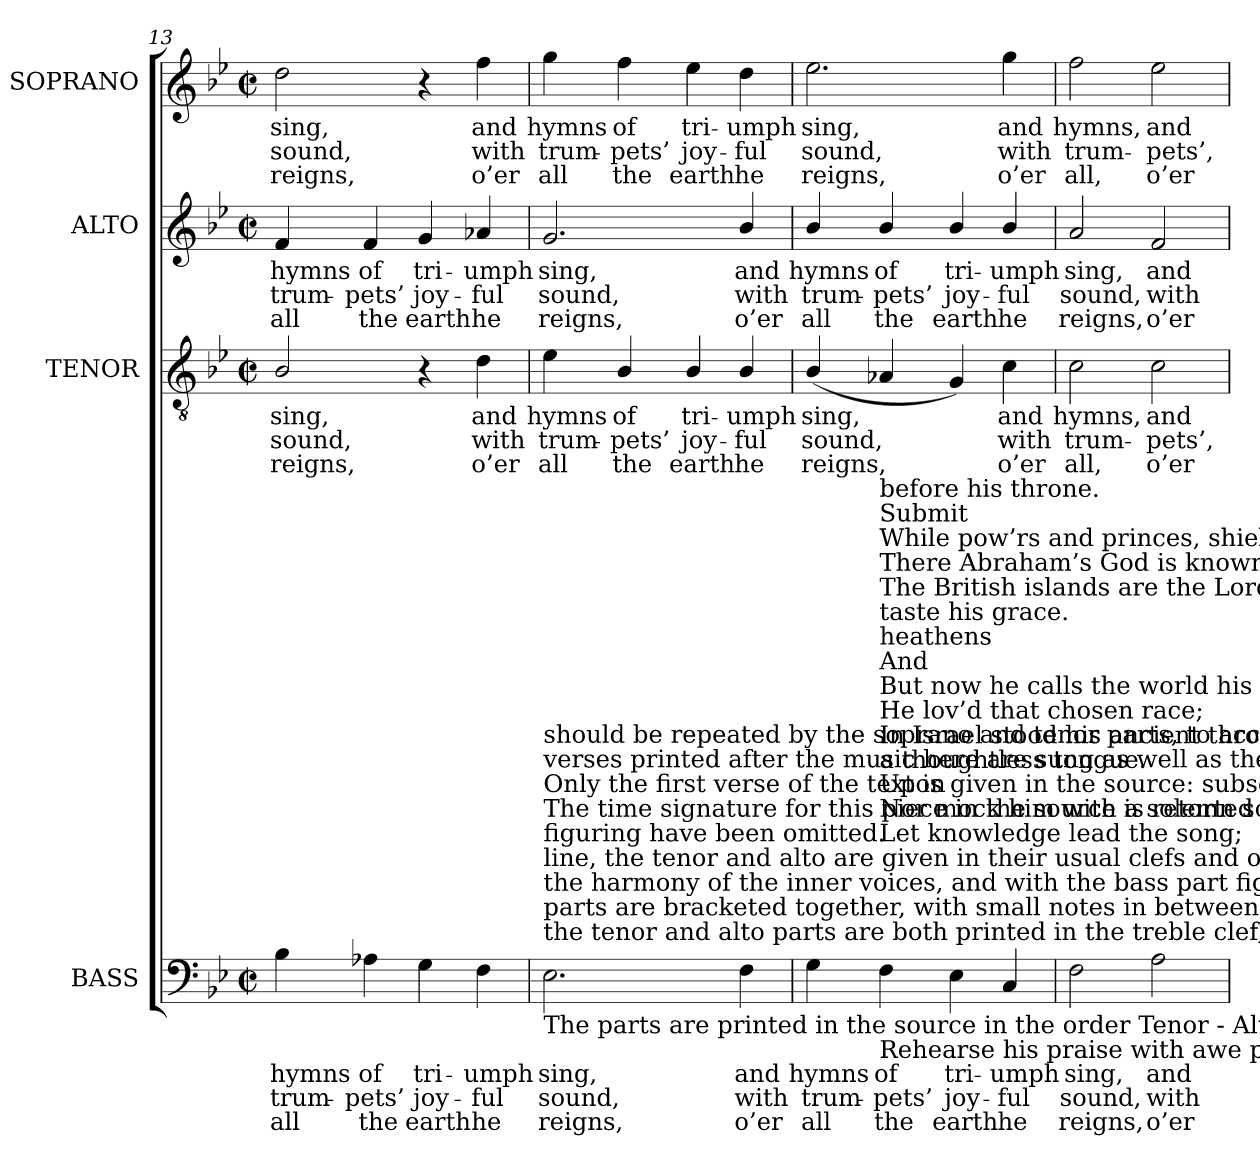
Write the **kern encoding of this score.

**kern	**text	**text	**text	**kern	**text	**text	**text	**kern	**text	**text	**text	**kern	**text	**text	**text
*part4	*part4	*part4	*part4	*part3	*part3	*part3	*part3	*part2	*part2	*part2	*part2	*part1	*part1	*part1	*part1
*staff4	*staff4	*staff4	*staff4	*staff3	*staff3	*staff3	*staff3	*staff2	*staff2	*staff2	*staff2	*staff1	*staff1	*staff1	*staff1
*I"BASS	*	*	*	*I"TENOR	*	*	*	*I"ALTO	*	*	*	*I"SOPRANO	*	*	*
*I'B.	*	*	*	*I'T.	*	*	*	*I'A.	*	*	*	*I'S.	*	*	*
*clefF4	*	*	*	*clefGv2	*	*	*	*clefG2	*	*	*	*clefG2	*	*	*
*	*	*	*	*ITrd7c12	*	*	*	*	*	*	*	*	*	*	*
*k[b-e-]	*	*	*	*k[b-e-]	*	*	*	*k[b-e-]	*	*	*	*k[b-e-]	*	*	*
*B-:	*	*	*	*B-:	*	*	*	*B-:	*	*	*	*B-:	*	*	*
*M2/2	*	*	*	*M2/2	*	*	*	*M2/2	*	*	*	*M2/2	*	*	*
*met(c|)	*	*	*	*met(c|)	*	*	*	*met(c|)	*	*	*	*met(c|)	*	*	*
=13	=13	=13	=13	=13	=13	=13	=13	=13	=13	=13	=13	=13	=13	=13	=13
!	!LO:LY:b:color=#000000	!LO:LY:b:color=#000000	!LO:LY:b:color=#000000	!	!	!	!	!	!	!	!	!	!	!	!
!	!	!	!	!	!LO:LY:b:color=#000000	!LO:LY:b:color=#000000	!LO:LY:b:color=#000000	!	!	!	!	!	!	!	!
!	!	!	!	!	!	!	!	!	!LO:LY:b:color=#000000	!LO:LY:b:color=#000000	!LO:LY:b:color=#000000	!	!	!	!
!	!	!	!	!	!	!	!	!	!	!	!	!	!LO:LY:b:color=#000000	!LO:LY:b:color=#000000	!LO:LY:b:color=#000000
4B-i\	hymns	trum-	all	2BB-i/	sing,	sound,	reigns,	4fi/	hymns	trum-	all	2ddi\	sing,	sound,	reigns,
!	!LO:LY:b:color=#000000	!LO:LY:b:color=#000000	!LO:LY:b:color=#000000	!	!	!	!	!	!	!	!	!	!	!	!
!	!	!	!	!	!	!	!	!	!LO:LY:b:color=#000000	!LO:LY:b:color=#000000	!LO:LY:b:color=#000000	!	!	!	!
4A-Xi\	of	-pets’	the	.	.	.	.	4fi/	of	-pets’	the	.	.	.	.
!	!LO:LY:b:color=#000000	!LO:LY:b:color=#000000	!LO:LY:b:color=#000000	!	!	!	!	!	!	!	!	!	!	!	!
!	!	!	!	!	!	!	!	!	!LO:LY:b:color=#000000	!LO:LY:b:color=#000000	!LO:LY:b:color=#000000	!	!	!	!
4Gi\	tri-	joy-	earth	4r	.	.	.	4gi/	tri-	joy-	earth	4r	.	.	.
!	!LO:LY:b:color=#000000	!LO:LY:b:color=#000000	!LO:LY:b:color=#000000	!	!	!	!	!	!	!	!	!	!	!	!
!	!	!	!	!	!LO:LY:b:color=#000000	!LO:LY:b:color=#000000	!LO:LY:b:color=#000000	!	!	!	!	!	!	!	!
!	!	!	!	!	!	!	!	!	!LO:LY:b:color=#000000	!LO:LY:b:color=#000000	!LO:LY:b:color=#000000	!	!	!	!
!	!	!	!	!	!	!	!	!	!	!	!	!	!LO:LY:b:color=#000000	!LO:LY:b:color=#000000	!LO:LY:b:color=#000000
4Fi\	-umph	-ful	he	4Di\	and	with	o’er	4a-Xi/	-umph	-ful	he	4ffi\	and	with	o’er
!!LO:PB:g=z
=14	=14	=14	=14	=14	=14	=14	=14	=14	=14	=14	=14	=14	=14	=14	=14
!	!LO:LY:b:color=#000000	!LO:LY:b:color=#000000	!LO:LY:b:color=#000000	!	!	!	!	!	!	!	!	!	!	!	!
!	!	!	!	!	!LO:LY:b:color=#000000	!LO:LY:b:color=#000000	!LO:LY:b:color=#000000	!	!	!	!	!	!	!	!
!	!	!	!	!	!	!	!	!	!LO:LY:b:color=#000000	!LO:LY:b:color=#000000	!LO:LY:b:color=#000000	!	!	!	!
!LO:TX:b:t=The parts are printed in the source in the order Tenor - Alto - Air - [Bass] (as identified in the first tune in the book)&colon;	!	!	!	!	!	!	!	!	!	!	!	!	!	!	!
!LO:TX:t=the tenor and alto parts are both printed in the treble clef, an octave above sounding pitch, and the air and bass	!	!	!	!	!	!	!	!	!	!	!	!	!	!	!
!LO:TX:t=parts are bracketed together, with small notes in between filling out a keyboard accompaniment that largely doubles	!	!	!	!	!	!	!	!	!	!	!	!	!	!	!
!LO:TX:t=the harmony of the inner voices, and with the bass part figured. In this edition, the air has been treated as the soprano	!	!	!	!	!	!	!	!	!	!	!	!	!	!	!
!LO:TX:t=line, the tenor and alto are given in their usual clefs and octaves, and the keyboard accompaniment notes and bass	!	!	!	!	!	!	!	!	!	!	!	!	!	!	!
!LO:TX:t=figuring have been omitted.	!	!	!	!	!	!	!	!	!	!	!	!	!	!	!
!LO:TX:t=The time signature for this piece in the source is retorted time.	!	!	!	!	!	!	!	!	!	!	!	!	!	!	!
!LO:TX:t=Only the first verse of the text is given in the source&colon; subsequent verses have been added here editorially. If the	!	!	!	!	!	!	!	!	!	!	!	!	!	!	!
!LO:TX:t=verses printed after the music here are sung as well as the underlaid verses, then the words which are underlined	!	!	!	!	!	!	!	!	!	!	!	!	!	!	!
!LO:TX:t=should be repeated by the soprano and tenor parts, to accommodate the repeat of a partial line in the tune.	!	!	!	!	!	!	!	!	!	!	!	!	!	!	!
!	!	!	!	!	!	!	!	!	!	!	!	!	!LO:LY:b:color=#000000	!LO:LY:b:color=#000000	!LO:LY:b:color=#000000
2.E-i\	sing,	sound,	reigns,	4E-i\	hymns	trum-	all	2.gi/	sing,	sound,	reigns,	4ggi\	hymns	trum-	all
!	!	!	!	!	!LO:LY:b:color=#000000	!LO:LY:b:color=#000000	!LO:LY:b:color=#000000	!	!	!	!	!	!	!	!
!	!	!	!	!	!	!	!	!	!	!	!	!	!LO:LY:b:color=#000000	!LO:LY:b:color=#000000	!LO:LY:b:color=#000000
.	.	.	.	4BB-i/	of	-pets’	the	.	.	.	.	4ffi\	of	-pets’	the
!	!	!	!	!	!LO:LY:b:color=#000000	!LO:LY:b:color=#000000	!LO:LY:b:color=#000000	!	!	!	!	!	!	!	!
!	!	!	!	!	!	!	!	!	!	!	!	!	!LO:LY:b:color=#000000	!LO:LY:b:color=#000000	!LO:LY:b:color=#000000
.	.	.	.	4BB-i/	tri-	joy-	earth	.	.	.	.	4ee-i\	tri-	joy-	earth
!	!LO:LY:b:color=#000000	!LO:LY:b:color=#000000	!LO:LY:b:color=#000000	!	!	!	!	!	!	!	!	!	!	!	!
!	!	!	!	!	!LO:LY:b:color=#000000	!LO:LY:b:color=#000000	!LO:LY:b:color=#000000	!	!	!	!	!	!	!	!
!	!	!	!	!	!	!	!	!	!LO:LY:b:color=#000000	!LO:LY:b:color=#000000	!LO:LY:b:color=#000000	!	!	!	!
!	!	!	!	!	!	!	!	!	!	!	!	!	!LO:LY:b:color=#000000	!LO:LY:b:color=#000000	!LO:LY:b:color=#000000
4Fi\	and	with	o’er	4BB-i/	-umph	-ful	he	4b-i/	and	with	o’er	4ddi\	-umph	-ful	he
=15	=15	=15	=15	=15	=15	=15	=15	=15	=15	=15	=15	=15	=15	=15	=15
!	!LO:LY:b:color=#000000	!LO:LY:b:color=#000000	!LO:LY:b:color=#000000	!	!	!	!	!	!	!	!	!	!	!	!
!	!	!	!	!	!LO:LY:b:color=#000000	!LO:LY:b:color=#000000	!LO:LY:b:color=#000000	!	!	!	!	!	!	!	!
!	!	!	!	!	!	!	!	!	!LO:LY:b:color=#000000	!LO:LY:b:color=#000000	!LO:LY:b:color=#000000	!	!	!	!
!	!	!	!	!	!	!	!	!	!	!	!	!	!LO:LY:b:color=#000000	!LO:LY:b:color=#000000	!LO:LY:b:color=#000000
4Gi\	hymns	trum-	all	(4BB-i/	sing,	sound,	reigns,	4b-i/	hymns	trum-	all	2.ee-i\	sing,	sound,	reigns,
!	!LO:LY:b:color=#000000	!LO:LY:b:color=#000000	!LO:LY:b:color=#000000	!	!	!	!	!	!	!	!	!	!	!	!
!LO:TX:b:t=Rehearse his praise with awe profound,	!	!	!	!	!	!	!	!	!	!	!	!	!	!	!
!LO:TX:t=Let knowledge lead the song;	!	!	!	!	!	!	!	!	!	!	!	!	!	!	!
!LO:TX:t=Nor mock him with a solemn sound	!	!	!	!	!	!	!	!	!	!	!	!	!	!	!
!LO:TX:t=Upon	!	!	!	!	!	!	!	!	!	!	!	!	!	!	!
!LO:TX:t=a thoughtless tongue.	!	!	!	!	!	!	!	!	!	!	!	!	!	!	!
!LO:TX:t=In Israel stood his ancient throne,	!	!	!	!	!	!	!	!	!	!	!	!	!	!	!
!LO:TX:t=He lov’d that chosen race;	!	!	!	!	!	!	!	!	!	!	!	!	!	!	!
!LO:TX:t=But now he calls the world his own,	!	!	!	!	!	!	!	!	!	!	!	!	!	!	!
!LO:TX:t=And	!	!	!	!	!	!	!	!	!	!	!	!	!	!	!
!LO:TX:t=heathens	!	!	!	!	!	!	!	!	!	!	!	!	!	!	!
!LO:TX:t=taste his grace.	!	!	!	!	!	!	!	!	!	!	!	!	!	!	!
!LO:TX:t=The British islands are the Lord’s,	!	!	!	!	!	!	!	!	!	!	!	!	!	!	!
!LO:TX:t=There Abraham’s God is known,	!	!	!	!	!	!	!	!	!	!	!	!	!	!	!
!LO:TX:t=While pow’rs and princes, shields and swords,	!	!	!	!	!	!	!	!	!	!	!	!	!	!	!
!LO:TX:t=Submit	!	!	!	!	!	!	!	!	!	!	!	!	!	!	!
!LO:TX:t=before his throne.	!	!	!	!	!	!	!	!	!	!	!	!	!	!	!
!	!	!	!	!	!	!	!	!	!LO:LY:b:color=#000000	!LO:LY:b:color=#000000	!LO:LY:b:color=#000000	!	!	!	!
4Fi\	of	-pets’	the	4AA-Xi/	.	.	.	4b-i/	of	-pets’	the	.	.	.	.
!	!LO:LY:b:color=#000000	!LO:LY:b:color=#000000	!LO:LY:b:color=#000000	!	!	!	!	!	!	!	!	!	!	!	!
!	!	!	!	!	!	!	!	!	!LO:LY:b:color=#000000	!LO:LY:b:color=#000000	!LO:LY:b:color=#000000	!	!	!	!
4E-i\	tri-	joy-	earth	4GGi/)	.	.	.	4b-i/	tri-	joy-	earth	.	.	.	.
!	!LO:LY:b:color=#000000	!LO:LY:b:color=#000000	!LO:LY:b:color=#000000	!	!	!	!	!	!	!	!	!	!	!	!
!	!	!	!	!	!LO:LY:b:color=#000000	!LO:LY:b:color=#000000	!LO:LY:b:color=#000000	!	!	!	!	!	!	!	!
!	!	!	!	!	!	!	!	!	!LO:LY:b:color=#000000	!LO:LY:b:color=#000000	!LO:LY:b:color=#000000	!	!	!	!
!	!	!	!	!	!	!	!	!	!	!	!	!	!LO:LY:b:color=#000000	!LO:LY:b:color=#000000	!LO:LY:b:color=#000000
4Ci/	-umph	-ful	he	4Ci\	and	with	o’er	4b-i/	-umph	-ful	he	4ggi\	and	with	o’er
=16	=16	=16	=16	=16	=16	=16	=16	=16	=16	=16	=16	=16	=16	=16	=16
!	!LO:LY:b:color=#000000	!LO:LY:b:color=#000000	!LO:LY:b:color=#000000	!	!	!	!	!	!	!	!	!	!	!	!
!	!	!	!	!	!LO:LY:b:color=#000000	!LO:LY:b:color=#000000	!LO:LY:b:color=#000000	!	!	!	!	!	!	!	!
!	!	!	!	!	!	!	!	!	!LO:LY:b:color=#000000	!LO:LY:b:color=#000000	!LO:LY:b:color=#000000	!	!	!	!
!	!	!	!	!	!	!	!	!	!	!	!	!	!LO:LY:b:color=#000000	!LO:LY:b:color=#000000	!LO:LY:b:color=#000000
2Fi\	sing,	sound,	reigns,	2Ci\	hymns,	trum-	all,	2ai/	sing,	sound,	reigns,	2ffi\	hymns,	trum-	all,
!	!LO:LY:b:color=#000000	!LO:LY:b:color=#000000	!LO:LY:b:color=#000000	!	!	!	!	!	!	!	!	!	!	!	!
!	!	!	!	!	!LO:LY:b:color=#000000	!LO:LY:b:color=#000000	!LO:LY:b:color=#000000	!	!	!	!	!	!	!	!
!	!	!	!	!	!	!	!	!	!LO:LY:b:color=#000000	!LO:LY:b:color=#000000	!LO:LY:b:color=#000000	!	!	!	!
!	!	!	!	!	!	!	!	!	!	!	!	!	!LO:LY:b:color=#000000	!LO:LY:b:color=#000000	!LO:LY:b:color=#000000
2Ai\	and	with	o’er	2Ci\	and	-pets’,	o’er	2fi/	and	with	o’er	2ee-i\	and	-pets’,	o’er
=	=	=	=	=	=	=	=	=	=	=	=	=	=	=	=
*-	*-	*-	*-	*-	*-	*-	*-	*-	*-	*-	*-	*-	*-	*-	*-
